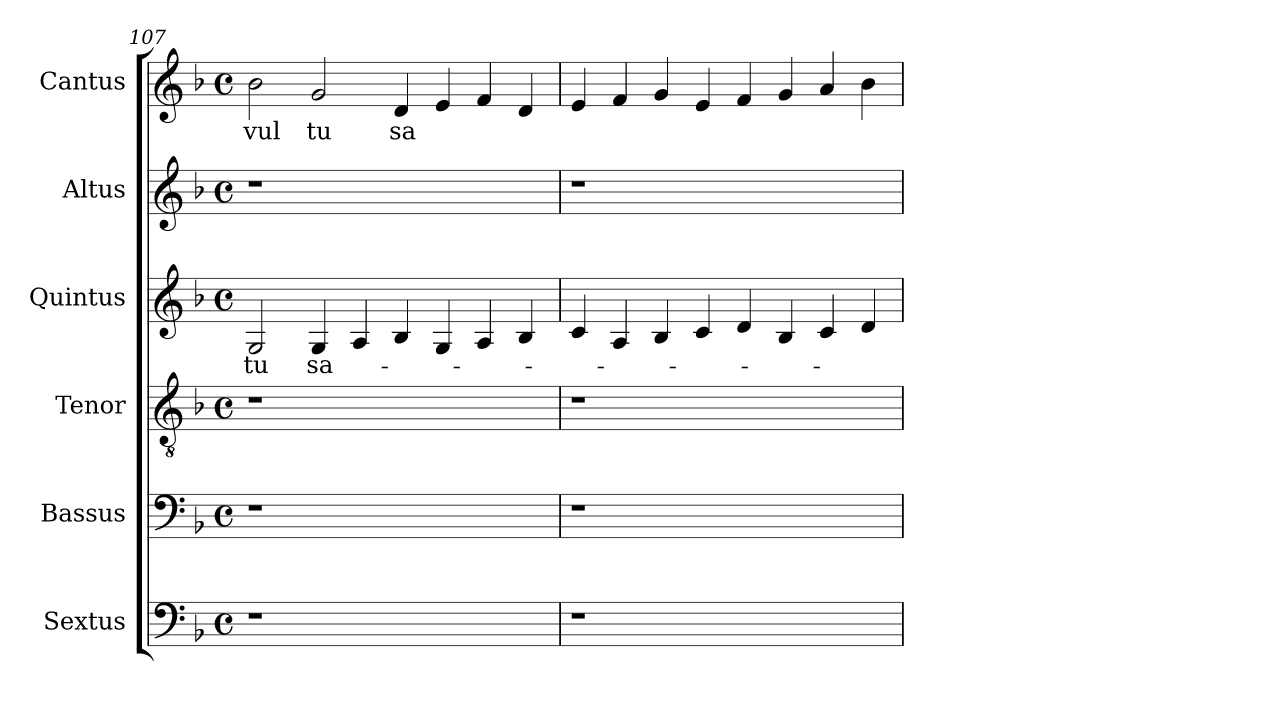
**kern	**kern	**kern	**kern	**text	**kern	**kern	**text
*part6	*part5	*part4	*part3	*part3	*part2	*part1	*part1
*staff6	*staff5	*staff4	*staff3	*staff3	*staff2	*staff1	*staff1
*I"Sextus	*I"Bassus	*I"Tenor	*I"Quintus	*	*I"Altus	*I"Cantus	*
*I'Sextus	*I'Bassus	*I'Tenor	*I'Quintus	*	*I'Altus	*I'Cantus	*
*clefF4	*clefF4	*clefGv2	*clefG2	*	*clefG2	*clefG2	*
*k[b-]	*k[b-]	*k[b-]	*k[b-]	*	*k[b-]	*k[b-]	*
*F:	*F:	*F:	*F:	*	*F:	*F:	*
*M4/4	*M4/4	*M4/4	*M4/4	*	*M4/4	*M4/4	*
*met(c)	*met(c)	*met(c)	*met(c)	*	*met(c)	*met(c)	*
=107	=107	=107	=107	=107	=107	=107	=107
!	!	!	!	!LO:LY:b:cj	!	!	!LO:LY:b:cj
1r	1r	1r	2G/	-tu	1r	2b-\	vul
!	!	!	!	!LO:LY:b:cj	!	!	!LO:LY:b:cj
.	.	.	4G/	sa-	.	2g/	tu
.	.	.	4A/	.	.	.	.
!	!	!	!	!	!	!	!LO:LY:b:cj
1ryy	1ryy	1ryy	4B-/	.	1ryy	4d/	sa
.	.	.	4G/	.	.	4e/	.
.	.	.	4A/	.	.	4f/	.
.	.	.	4B-/	.	.	4d/	.
=108	=108	=108	=108	=108	=108	=108	=108
1r	1r	1r	4c/	.	1r	4e/	.
.	.	.	4A/	.	.	4f/	.
.	.	.	4B-/	.	.	4g/	.
.	.	.	4c/	.	.	4e/	.
1ryy	1ryy	1ryy	4d/	.	1ryy	4f/	.
.	.	.	4B-/	.	.	4g/	.
.	.	.	4c/	.	.	4a/	.
.	.	.	4d/	.	.	4b-\	.
=	=	=	=	=	=	=	=
*-	*-	*-	*-	*-	*-	*-	*-
